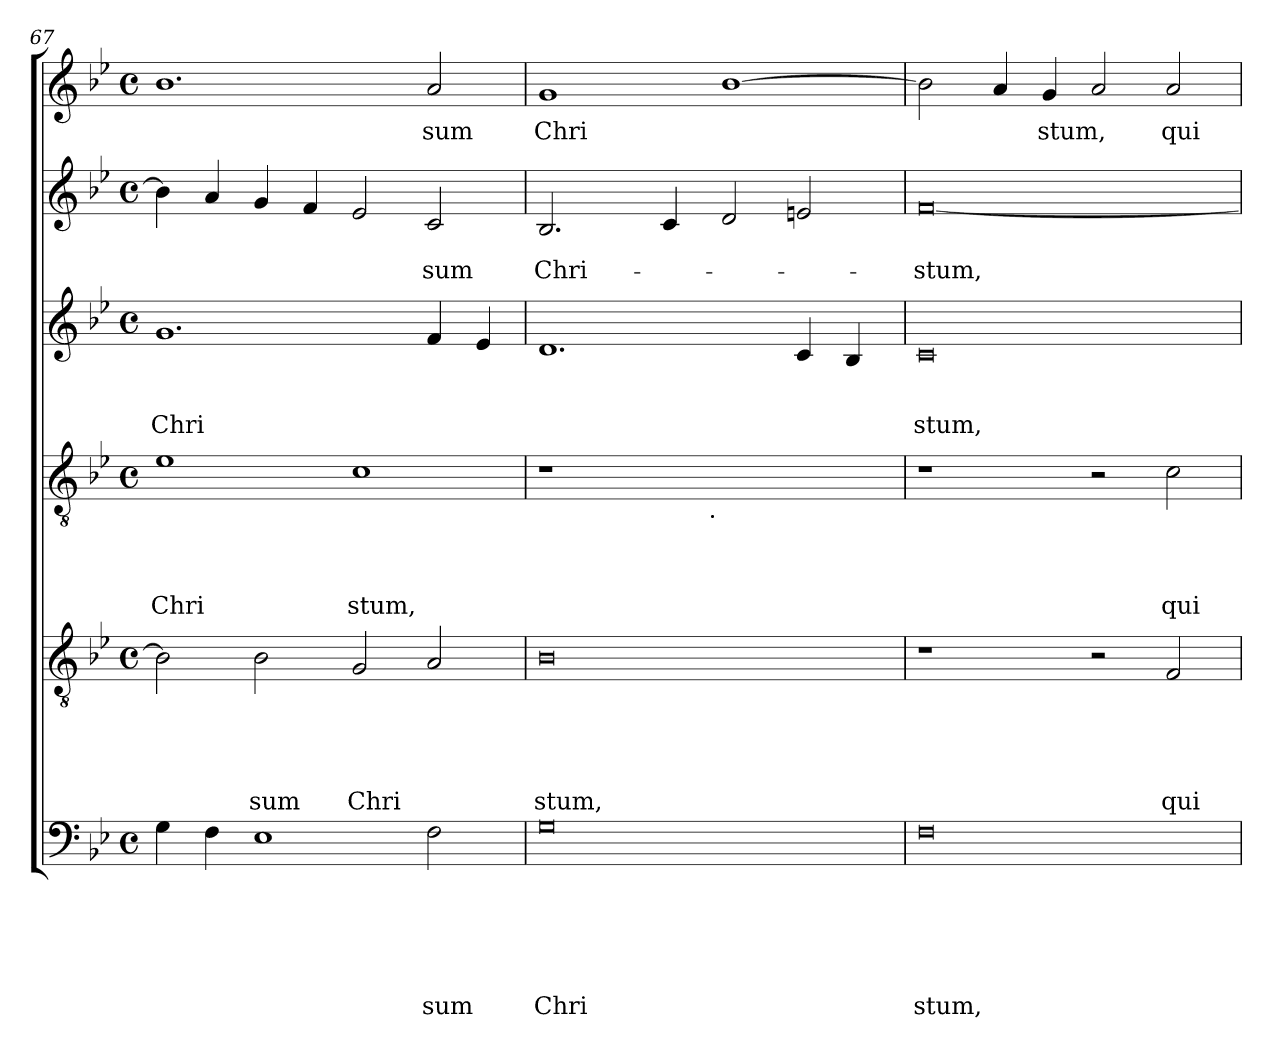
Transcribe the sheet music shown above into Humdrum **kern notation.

**kern	**text	**text	**text	**text	**text	**text	**kern	**text	**text	**text	**text	**text	**kern	**text	**text	**text	**text	**kern	**text	**text	**text	**kern	**text	**text	**kern	**text
*part6	*part6	*part6	*part6	*part6	*part6	*part6	*part5	*part5	*part5	*part5	*part5	*part5	*part4	*part4	*part4	*part4	*part4	*part3	*part3	*part3	*part3	*part2	*part2	*part2	*part1	*part1
*staff6	*staff6	*staff6	*staff6	*staff6	*staff6	*staff6	*staff5	*staff5	*staff5	*staff5	*staff5	*staff5	*staff4	*staff4	*staff4	*staff4	*staff4	*staff3	*staff3	*staff3	*staff3	*staff2	*staff2	*staff2	*staff1	*staff1
*clefF4	*	*	*	*	*	*	*clefGv2	*	*	*	*	*	*clefGv2	*	*	*	*	*clefG2	*	*	*	*clefG2	*	*	*clefG2	*
*k[b-e-]	*	*	*	*	*	*	*k[b-e-]	*	*	*	*	*	*k[b-e-]	*	*	*	*	*k[b-e-]	*	*	*	*k[b-e-]	*	*	*k[b-e-]	*
*B-:	*	*	*	*	*	*	*B-:	*	*	*	*	*	*B-:	*	*	*	*	*B-:	*	*	*	*B-:	*	*	*B-:	*
*M4/4	*	*	*	*	*	*	*M4/4	*	*	*	*	*	*M4/4	*	*	*	*	*M4/4	*	*	*	*M4/4	*	*	*M4/4	*
*met(c)	*	*	*	*	*	*	*met(c)	*	*	*	*	*	*met(c)	*	*	*	*	*met(c)	*	*	*	*met(c)	*	*	*met(c)	*
=67	=67	=67	=67	=67	=67	=67	=67	=67	=67	=67	=67	=67	=67	=67	=67	=67	=67	=67	=67	=67	=67	=67	=67	=67	=67	=67
!	!	!	!	!	!	!	!	!	!	!	!	!	!	!	!	!	!LO:LY:b	!	!	!	!LO:LY:b	!	!	!	!	!
4G\	.	.	.	.	.	.	2B-\]	.	.	.	.	.	1e-	.	.	.	Chri	1.g	.	.	Chri	4b-\]	.	.	1.b-	.
4F\	.	.	.	.	.	.	.	.	.	.	.	.	.	.	.	.	.	.	.	.	.	4a/	.	.	.	.
!	!	!	!	!	!	!	!	!	!	!	!	!LO:LY:b	!	!	!	!	!	!	!	!	!	!	!	!	!	!
1E-	.	.	.	.	.	.	2B-\	.	.	.	.	sum	.	.	.	.	.	.	.	.	.	4g/	.	.	.	.
.	.	.	.	.	.	.	.	.	.	.	.	.	.	.	.	.	.	.	.	.	.	4f/	.	.	.	.
!	!	!	!	!	!	!	!	!	!	!	!	!LO:LY:b	!	!	!	!	!LO:LY:b	!	!	!	!	!	!	!	!	!
.	.	.	.	.	.	.	2G/	.	.	.	.	Chri	1c	.	.	.	stum,	.	.	.	.	2e-/	.	.	.	.
!	!	!	!	!	!	!LO:LY:b	!	!	!	!	!	!	!	!	!	!	!	!	!	!	!	!	!	!LO:LY:b	!	!LO:LY:b
2F\	.	.	.	.	.	sum	2A/	.	.	.	.	.	.	.	.	.	.	4f/	.	.	.	2c/	.	-sum	2a/	sum
.	.	.	.	.	.	.	.	.	.	.	.	.	.	.	.	.	.	4e-/	.	.	.	.	.	.	.	.
=68	=68	=68	=68	=68	=68	=68	=68	=68	=68	=68	=68	=68	=68	=68	=68	=68	=68	=68	=68	=68	=68	=68	=68	=68	=68	=68
!	!	!	!	!	!	!LO:LY:b	!	!	!	!	!	!LO:LY:b	!	!	!	!	!	!	!	!	!	!	!	!LO:LY:b	!	!LO:LY:b
*	*	*	*	*	*	*	*	*	*	*	*	*	*^	*	*	*	*	*	*	*	*	*	*	*	*	*
0G	.	.	.	.	.	Chri	0B-	.	.	.	.	stum,	1r	2ryy	.	.	.	.	1.d	.	.	.	2.B-/	.	Chri-	1g	Chri
.	.	.	.	.	.	.	.	.	.	.	.	.	.	4...ryy	.	.	.	.	.	.	.	.	.	.	.	.	.
.	.	.	.	.	.	.	.	.	.	.	.	.	.	.	.	.	.	.	.	.	.	.	4c/	.	.	.	.
!	!	!	!	!	!	!	!	!	!	!	!	!	!	!LO:TX:b:t=.	!	!	!	!	!	!	!	!	!	!	!	!	!
.	.	.	.	.	.	.	.	.	.	.	.	.	.	1ryy	.	.	.	.	.	.	.	.	.	.	.	.	.
.	.	.	.	.	.	.	.	.	.	.	.	.	1ryy	.	.	.	.	.	.	.	.	.	2d/	.	.	[<1b-	.
.	.	.	.	.	.	.	.	.	.	.	.	.	.	.	.	.	.	.	4c/	.	.	.	2en/	.	.	.	.
.	.	.	.	.	.	.	.	.	.	.	.	.	.	.	.	.	.	.	4B-/	.	.	.	.	.	.	.	.
.	.	.	.	.	.	.	.	.	.	.	.	.	.	32ryy	.	.	.	.	.	.	.	.	.	.	.	.	.
!!LO:LB:g=z
=69	=69	=69	=69	=69	=69	=69	=69	=69	=69	=69	=69	=69	=69	=69	=69	=69	=69	=69	=69	=69	=69	=69	=69	=69	=69	=69	=69
!	!	!	!	!	!	!LO:LY:b	!	!	!	!	!	!	!	!	!	!	!	!	!	!	!	!LO:LY:b	!	!	!LO:LY:b	!	!
*	*	*	*	*	*	*	*	*	*	*	*	*	*v	*v	*	*	*	*	*	*	*	*	*	*	*	*	*
0F	.	.	.	.	.	stum,	1r	.	.	.	.	.	1r	.	.	.	.	0c	.	.	stum,	[<0f	.	-stum,	2b-\]	.
.	.	.	.	.	.	.	.	.	.	.	.	.	.	.	.	.	.	.	.	.	.	.	.	.	4a/	.
!	!	!	!	!	!	!	!	!	!	!	!	!	!	!	!	!	!	!	!	!	!	!	!	!	!	!LO:LY:b
.	.	.	.	.	.	.	.	.	.	.	.	.	.	.	.	.	.	.	.	.	.	.	.	.	4g/	stum,
.	.	.	.	.	.	.	2r	.	.	.	.	.	2r	.	.	.	.	.	.	.	.	.	.	.	2a/	.
!	!	!	!	!	!	!	!	!	!	!	!	!LO:LY:b	!	!	!	!	!LO:LY:b	!	!	!	!	!	!	!	!	!LO:LY:b
.	.	.	.	.	.	.	2F/	.	.	.	.	qui	2c\	.	.	.	qui	.	.	.	.	.	.	.	2a/	qui
=	=	=	=	=	=	=	=	=	=	=	=	=	=	=	=	=	=	=	=	=	=	=	=	=	=	=
*-	*-	*-	*-	*-	*-	*-	*-	*-	*-	*-	*-	*-	*-	*-	*-	*-	*-	*-	*-	*-	*-	*-	*-	*-	*-	*-
